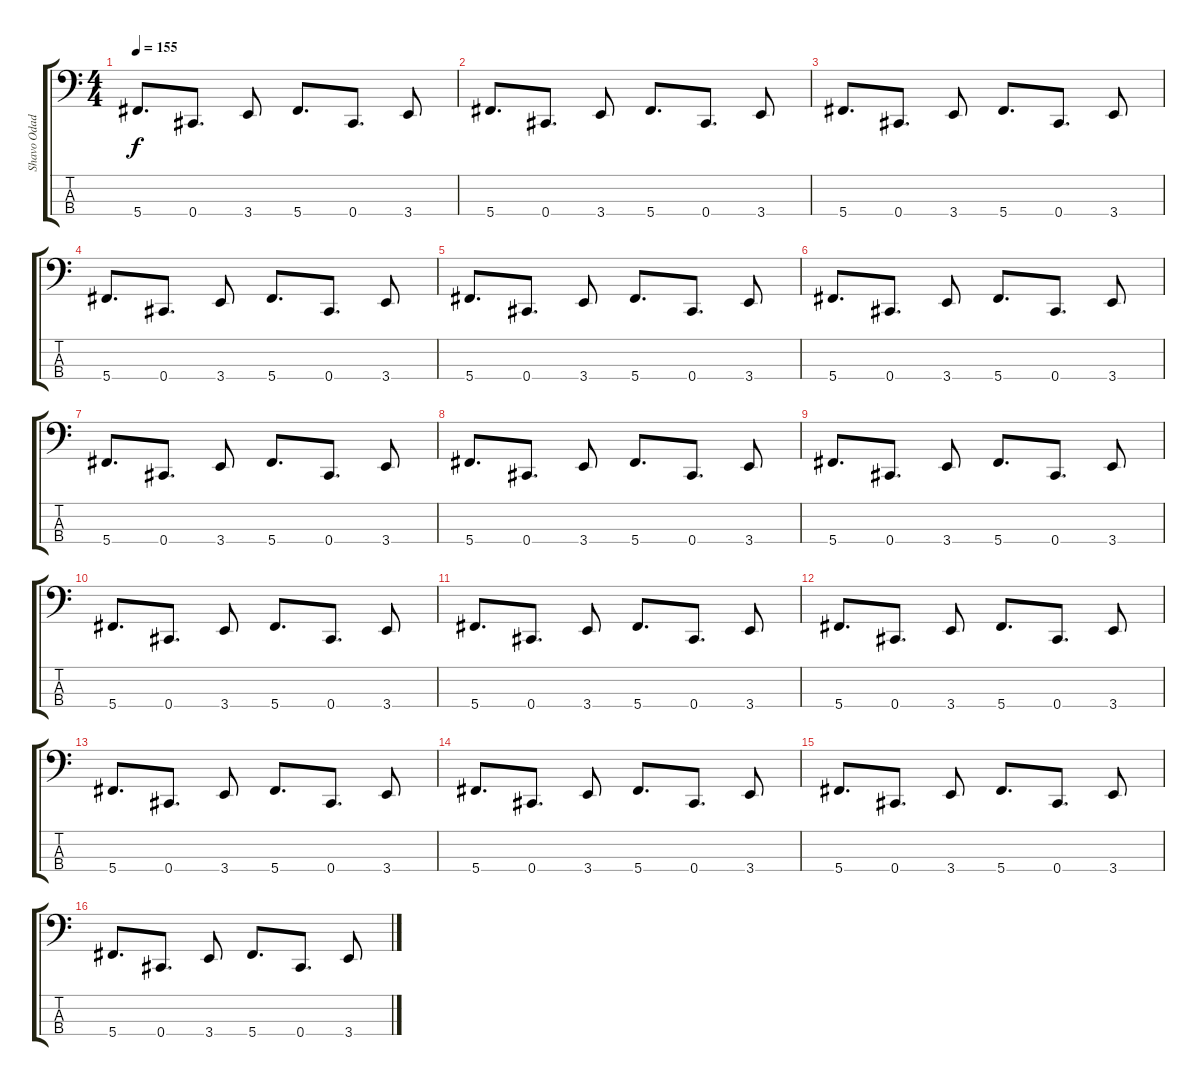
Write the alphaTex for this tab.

\track ("Shavo Odadjian Bass Guitar" "Shavo Odad") {instrument electricbassfinger}
\staff {score tabs}
\tuning (Gb2 Db2 Ab1 Db1) {hide}
\ts (4 4)
\tempo 155
\clef f4
\ks c
5.4.8{d dy f} 0.4.8{d} 3.4.8 5.4.8{d} 0.4.8{d} 3.4.8 |
5.4.8{d} 0.4.8{d} 3.4.8 5.4.8{d} 0.4.8{d} 3.4.8 |
5.4.8{d} 0.4.8{d} 3.4.8 5.4.8{d} 0.4.8{d} 3.4.8 |
5.4.8{d} 0.4.8{d} 3.4.8 5.4.8{d} 0.4.8{d} 3.4.8 |
5.4.8{d} 0.4.8{d} 3.4.8 5.4.8{d} 0.4.8{d} 3.4.8 |
5.4.8{d} 0.4.8{d} 3.4.8 5.4.8{d} 0.4.8{d} 3.4.8 |
5.4.8{d} 0.4.8{d} 3.4.8 5.4.8{d} 0.4.8{d} 3.4.8 |
5.4.8{d} 0.4.8{d} 3.4.8 5.4.8{d} 0.4.8{d} 3.4.8 |
5.4.8{d} 0.4.8{d} 3.4.8 5.4.8{d} 0.4.8{d} 3.4.8 |
5.4.8{d} 0.4.8{d} 3.4.8 5.4.8{d} 0.4.8{d} 3.4.8 |
5.4.8{d} 0.4.8{d} 3.4.8 5.4.8{d} 0.4.8{d} 3.4.8 |
5.4.8{d} 0.4.8{d} 3.4.8 5.4.8{d} 0.4.8{d} 3.4.8 |
5.4.8{d} 0.4.8{d} 3.4.8 5.4.8{d} 0.4.8{d} 3.4.8 |
5.4.8{d} 0.4.8{d} 3.4.8 5.4.8{d} 0.4.8{d} 3.4.8 |
5.4.8{d} 0.4.8{d} 3.4.8 5.4.8{d} 0.4.8{d} 3.4.8 |
5.4.8{d} 0.4.8{d} 3.4.8 5.4.8{d} 0.4.8{d} 3.4.8
